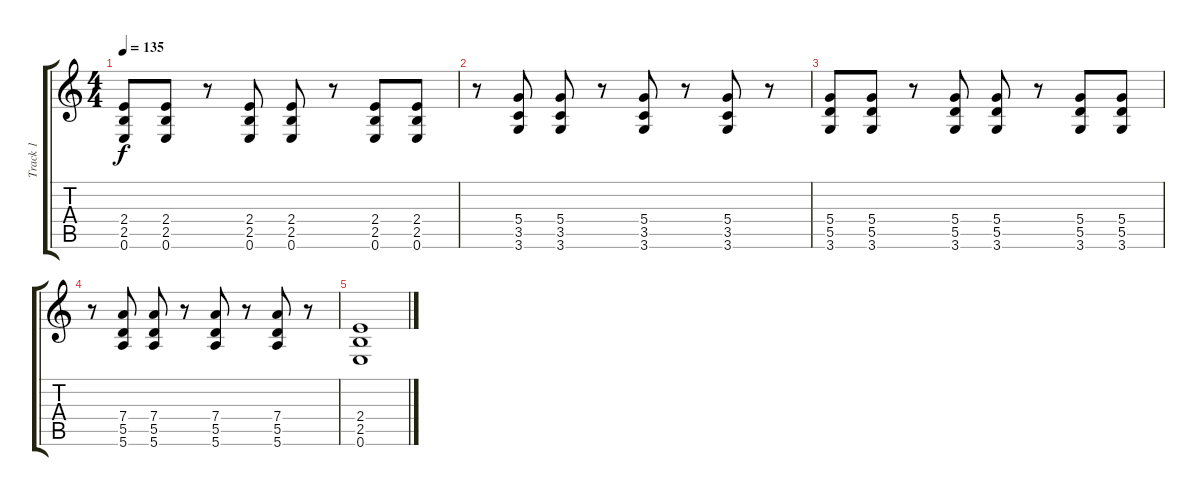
\track ("Track 1" "Track 1") {instrument distortionguitar}
\staff {score tabs}
\tuning (E4 B3 G3 D3 A2 E2) {hide}
\ts (4 4)
\tempo 135
\clef g2
\ks c
(2.4 2.5 0.6).8{dy f} (2.4 2.5 0.6).8 r.8 (2.4 2.5 0.6).8 (2.4 2.5 0.6).8 r.8 (2.4 2.5 0.6).8 (2.4 2.5 0.6).8 |
r.8 (5.4 3.5 3.6).8 (5.4 3.5 3.6).8 r.8 (5.4 3.5 3.6).8 r.8 (5.4 3.5 3.6).8 r.8 |
(5.4 5.5 3.6).8 (5.4 5.5 3.6).8 r.8 (5.4 5.5 3.6).8 (5.4 5.5 3.6).8 r.8 (5.4 5.5 3.6).8 (5.4 5.5 3.6).8 |
r.8 (7.4 5.5 5.6).8 (7.4 5.5 5.6).8 r.8 (7.4 5.5 5.6).8 r.8 (7.4 5.5 5.6).8 r.8 |
(2.4 2.5 0.6).1
